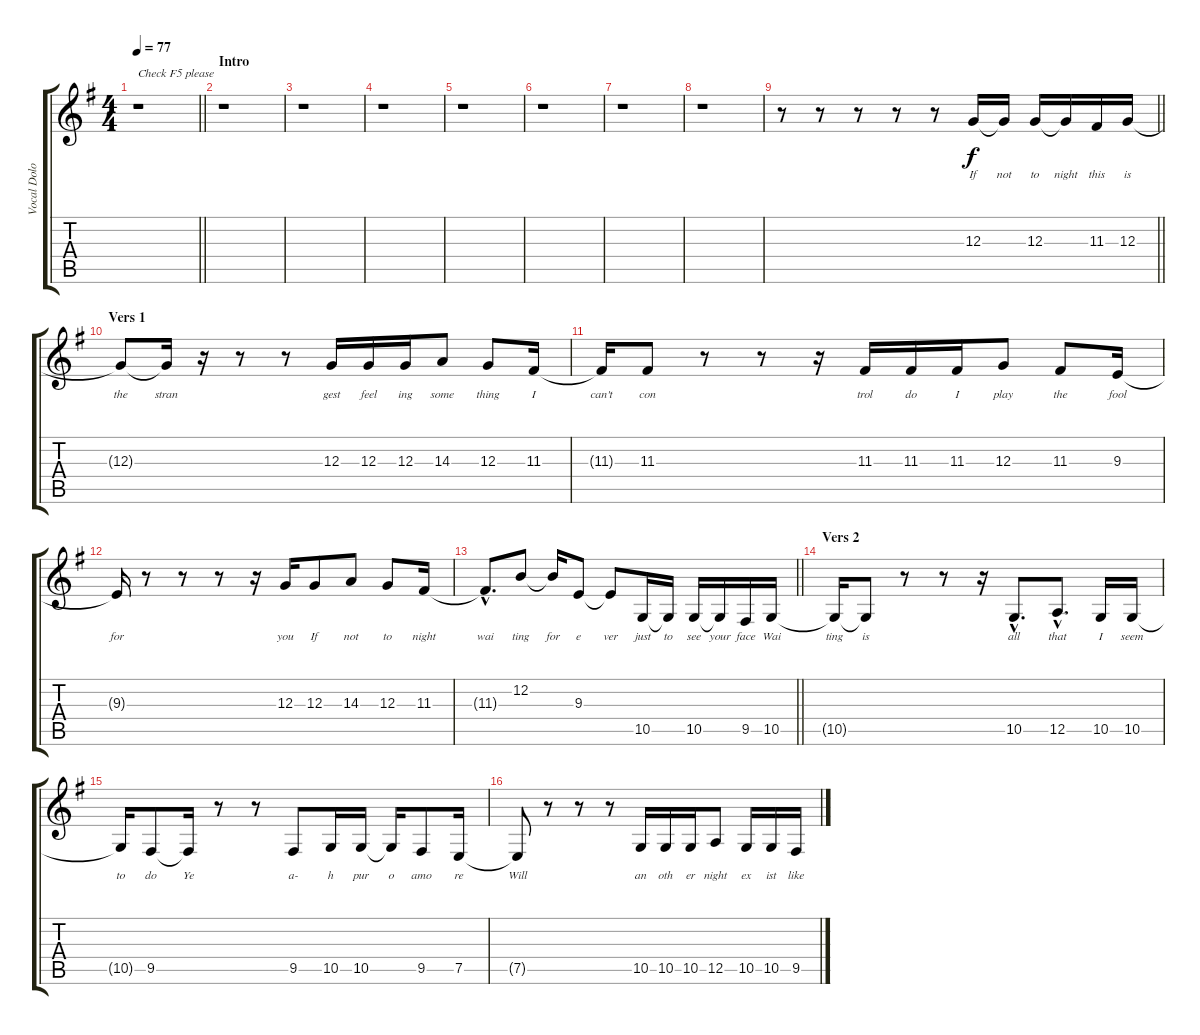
\track ("Vocal Dolores e  Zuccero" "Vocal Dolo") {instrument lead2sawtooth}
\staff {score tabs}
\tuning (E4 B3 G3 D3 A2 E2) {hide}
\ts (4 4)
\section ("" "")
\tempo 77
\clef g2
\barLineRight lightlight
\ks eminor
r.1{txt "Check F5 please" dy f instrument lead2sawtooth} |
\section ("" "Intro")
r.1 |
r.1 |
r.1 |
r.1 |
r.1 |
r.1 |
r.1 |
\barLineRight lightlight
r.8 r.8 r.8 r.8 r.8 12.3.16{lyrics (0 "If") lyrics (1 "") lyrics (2 "") lyrics (3 "") lyrics (4 "")} 12.3{t}.16{lyrics (0 "not") lyrics (1 "") lyrics (2 "") lyrics (3 "") lyrics (4 "")} 12.3.16{lyrics (0 "to") lyrics (1 "") lyrics (2 "") lyrics (3 "") lyrics (4 "")} 12.3{t}.16{lyrics (0 "night") lyrics (1 "") lyrics (2 "") lyrics (3 "") lyrics (4 "")} 11.3.16{lyrics (0 "this") lyrics (1 "") lyrics (2 "") lyrics (3 "") lyrics (4 "")} 12.3.16{lyrics (0 "is") lyrics (1 "") lyrics (2 "") lyrics (3 "") lyrics (4 "")} |
\section ("" "Vers 1")
12.3{t}.8{lyrics (0 "the") lyrics (1 "") lyrics (2 "") lyrics (3 "") lyrics (4 "")} 12.3{t}.16{lyrics (0 "stran") lyrics (1 "") lyrics (2 "") lyrics (3 "") lyrics (4 "")} r.16 r.8 r.8 12.3.16{lyrics (0 "gest") lyrics (1 "") lyrics (2 "") lyrics (3 "") lyrics (4 "")} 12.3.16{lyrics (0 "feel") lyrics (1 "") lyrics (2 "") lyrics (3 "") lyrics (4 "")} 12.3.16{lyrics (0 "ing") lyrics (1 "") lyrics (2 "") lyrics (3 "") lyrics (4 "")} 14.3.8{lyrics (0 "some") lyrics (1 "") lyrics (2 "") lyrics (3 "") lyrics (4 "")} 12.3.8{lyrics (0 "thing") lyrics (1 "") lyrics (2 "") lyrics (3 "") lyrics (4 "")} 11.3.16{lyrics (0 "I") lyrics (1 "") lyrics (2 "") lyrics (3 "") lyrics (4 "")} |
11.3{t}.16{lyrics (0 "can't") lyrics (1 "") lyrics (2 "") lyrics (3 "") lyrics (4 "")} 11.3.8{lyrics (0 "con") lyrics (1 "") lyrics (2 "") lyrics (3 "") lyrics (4 "")} r.8 r.8 r.16 11.3.16{lyrics (0 "trol") lyrics (1 "") lyrics (2 "") lyrics (3 "") lyrics (4 "")} 11.3.16{lyrics (0 "do") lyrics (1 "") lyrics (2 "") lyrics (3 "") lyrics (4 "")} 11.3.16{lyrics (0 "I") lyrics (1 "") lyrics (2 "") lyrics (3 "") lyrics (4 "")} 12.3.8{lyrics (0 "play") lyrics (1 "") lyrics (2 "") lyrics (3 "") lyrics (4 "")} 11.3.8{lyrics (0 "the") lyrics (1 "") lyrics (2 "") lyrics (3 "") lyrics (4 "")} 9.3.16{lyrics (0 "fool") lyrics (1 "") lyrics (2 "") lyrics (3 "") lyrics (4 "")} |
9.3{t}.16{lyrics (0 "for") lyrics (1 "") lyrics (2 "") lyrics (3 "") lyrics (4 "")} r.8 r.8 r.8 r.16 12.3.16{lyrics (0 "you") lyrics (1 "") lyrics (2 "") lyrics (3 "") lyrics (4 "")} 12.3.8{lyrics (0 "If") lyrics (1 "") lyrics (2 "") lyrics (3 "") lyrics (4 "")} 14.3.8{lyrics (0 "not") lyrics (1 "") lyrics (2 "") lyrics (3 "") lyrics (4 "")} 12.3.8{lyrics (0 "to") lyrics (1 "") lyrics (2 "") lyrics (3 "") lyrics (4 "")} 11.3.16{lyrics (0 "night") lyrics (1 "") lyrics (2 "") lyrics (3 "") lyrics (4 "")} |
\barLineRight lightlight
11.3{hac t}.8{d lyrics (0 "wai") lyrics (1 "") lyrics (2 "") lyrics (3 "") lyrics (4 "")} 12.2.8{lyrics (0 "ting") lyrics (1 "") lyrics (2 "") lyrics (3 "") lyrics (4 "")} 12.2{t}.16{lyrics (0 "for") lyrics (1 "") lyrics (2 "") lyrics (3 "") lyrics (4 "")} 9.3.8{lyrics (0 "e") lyrics (1 "") lyrics (2 "") lyrics (3 "") lyrics (4 "")} 9.3{t}.8{lyrics (0 "ver") lyrics (1 "") lyrics (2 "") lyrics (3 "") lyrics (4 "")} 10.5.16{lyrics (0 "just") lyrics (1 "") lyrics (2 "") lyrics (3 "") lyrics (4 "")} 10.5{t}.16{lyrics (0 "to") lyrics (1 "") lyrics (2 "") lyrics (3 "") lyrics (4 "")} 10.5.16{lyrics (0 "see") lyrics (1 "") lyrics (2 "") lyrics (3 "") lyrics (4 "")} 10.5{t}.16{lyrics (0 "your") lyrics (1 "") lyrics (2 "") lyrics (3 "") lyrics (4 "")} 9.5.16{lyrics (0 "face") lyrics (1 "") lyrics (2 "") lyrics (3 "") lyrics (4 "")} 10.5.16{lyrics (0 "Wai") lyrics (1 "") lyrics (2 "") lyrics (3 "") lyrics (4 "")} |
\section ("" "Vers 2")
10.5{t}.16{lyrics (0 "ting") lyrics (1 "") lyrics (2 "") lyrics (3 "") lyrics (4 "")} 10.5{t}.8{lyrics (0 "is") lyrics (1 "") lyrics (2 "") lyrics (3 "") lyrics (4 "")} r.8 r.8 r.16 10.5{hac}.8{d lyrics (0 "all") lyrics (1 "") lyrics (2 "") lyrics (3 "") lyrics (4 "")} 12.5{hac}.8{d lyrics (0 "that") lyrics (1 "") lyrics (2 "") lyrics (3 "") lyrics (4 "")} 10.5.16{lyrics (0 "I") lyrics (1 "") lyrics (2 "") lyrics (3 "") lyrics (4 "")} 10.5.16{lyrics (0 "seem") lyrics (1 "") lyrics (2 "") lyrics (3 "") lyrics (4 "")} |
10.5{t}.16{lyrics (0 "to") lyrics (1 "") lyrics (2 "") lyrics (3 "") lyrics (4 "")} 9.5.8{lyrics (0 "do") lyrics (1 "") lyrics (2 "") lyrics (3 "") lyrics (4 "")} 9.5{t}.16{lyrics (0 "Ye") lyrics (1 "") lyrics (2 "") lyrics (3 "") lyrics (4 "")} r.8 r.8 9.5.8{lyrics (0 "a-") lyrics (1 "") lyrics (2 "") lyrics (3 "") lyrics (4 "")} 10.5.16{lyrics (0 "h") lyrics (1 "") lyrics (2 "") lyrics (3 "") lyrics (4 "")} 10.5.16{lyrics (0 "pur") lyrics (1 "") lyrics (2 "") lyrics (3 "") lyrics (4 "")} 10.5{t}.16{lyrics (0 "o") lyrics (1 "") lyrics (2 "") lyrics (3 "") lyrics (4 "")} 9.5.8{lyrics (0 "amo") lyrics (1 "") lyrics (2 "") lyrics (3 "") lyrics (4 "")} 7.5.16{lyrics (0 "re") lyrics (1 "") lyrics (2 "") lyrics (3 "") lyrics (4 "")} |
7.5{t}.8{lyrics (0 "Will") lyrics (1 "") lyrics (2 "") lyrics (3 "") lyrics (4 "")} r.8 r.8 r.8 10.5.16{lyrics (0 "an") lyrics (1 "") lyrics (2 "") lyrics (3 "") lyrics (4 "")} 10.5.16{lyrics (0 "oth") lyrics (1 "") lyrics (2 "") lyrics (3 "") lyrics (4 "")} 10.5.16{lyrics (0 "er") lyrics (1 "") lyrics (2 "") lyrics (3 "") lyrics (4 "")} 12.5.8{lyrics (0 "night") lyrics (1 "") lyrics (2 "") lyrics (3 "") lyrics (4 "")} 10.5.16{lyrics (0 "ex") lyrics (1 "") lyrics (2 "") lyrics (3 "") lyrics (4 "")} 10.5.16{lyrics (0 "ist") lyrics (1 "") lyrics (2 "") lyrics (3 "") lyrics (4 "")} 9.5.16{lyrics (0 "like") lyrics (1 "") lyrics (2 "") lyrics (3 "") lyrics (4 "")}
